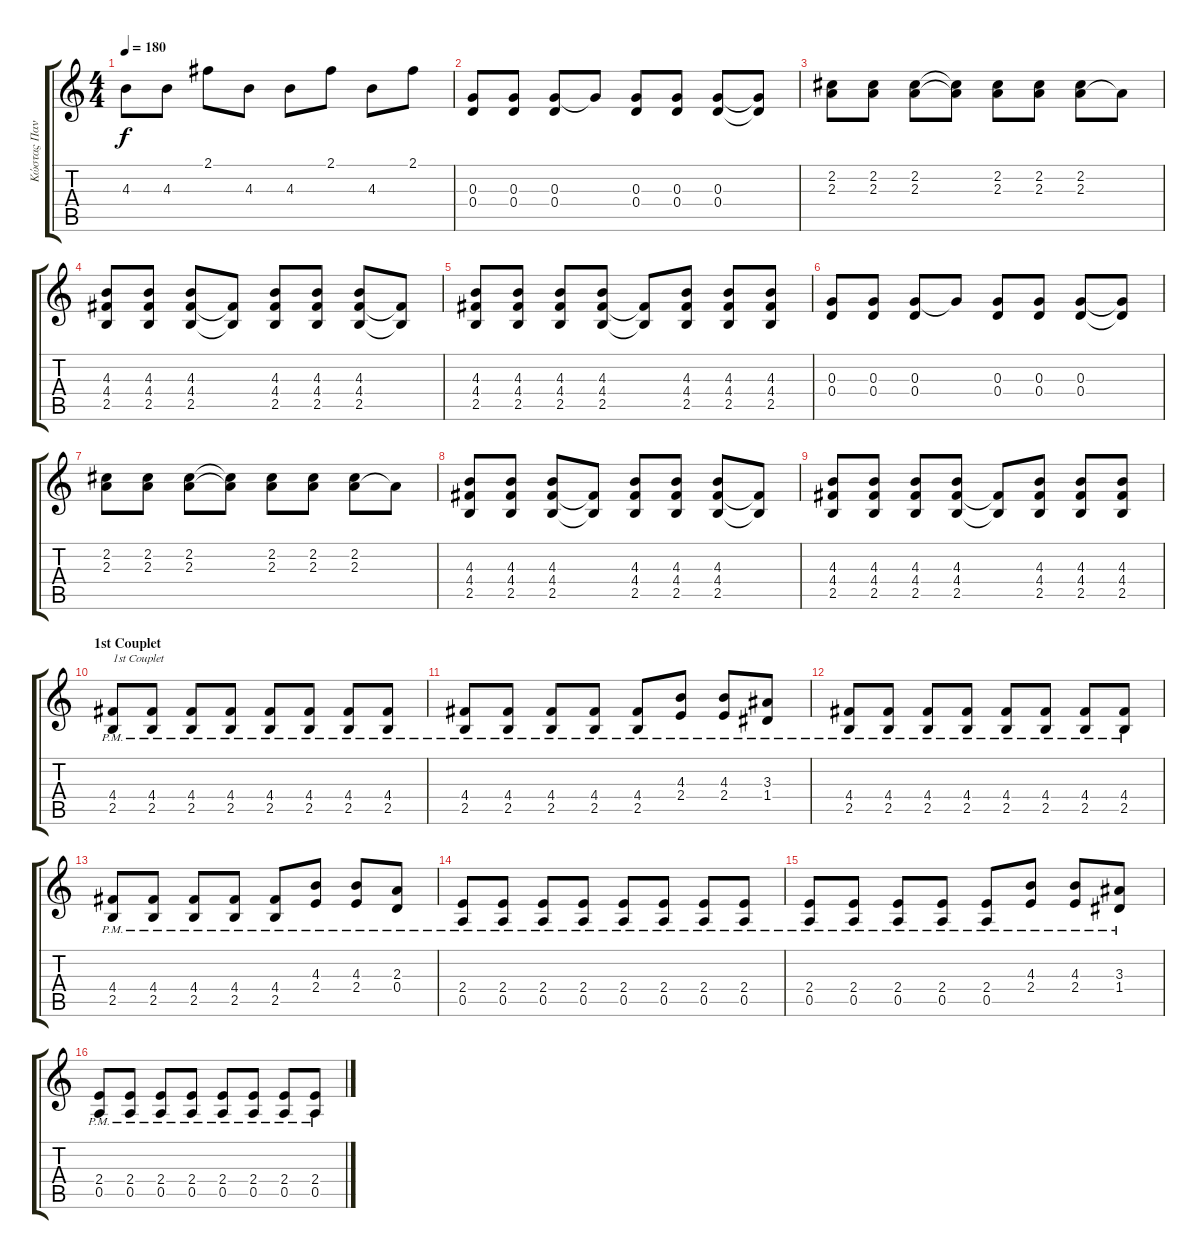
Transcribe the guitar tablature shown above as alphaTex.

\track ("Κώστας Παντέλης (Kostas pantelis)" "Κώστας Παν") {instrument overdrivenguitar}
\staff {score tabs}
\tuning (E4 B3 G3 D3 A2 E2) {hide}
\ts (4 4)
\tempo 180
\clef g2
\ks c
4.3.8{dy f} 4.3.8 2.1.8 4.3.8 4.3.8 2.1.8 4.3.8 2.1.8 |
(0.3 0.4).8 (0.3 0.4).8 (0.3 0.4).8 0.3{t}.8 (0.3 0.4).8 (0.3 0.4).8 (0.3 0.4).8 (0.3{t} 0.4{t}).8 |
(2.2 2.3).8 (2.2 2.3).8 (2.2 2.3).8 (2.2{t} 2.3{t}).8 (2.2 2.3).8 (2.2 2.3).8 (2.2 2.3).8 2.3{t}.8 |
(4.3 4.4 2.5).8 (4.3 4.4 2.5).8 (4.3 4.4 2.5).8 (4.4{t} 2.5{t}).8 (4.3 4.4 2.5).8 (4.3 4.4 2.5).8 (4.3 4.4 2.5).8 (4.4{t} 2.5{t}).8 |
(4.3 4.4 2.5).8 (4.3 4.4 2.5).8 (4.3 4.4 2.5).8 (4.3 4.4 2.5).8 (4.4{t} 2.5{t}).8 (4.3 4.4 2.5).8 (4.3 4.4 2.5).8 (4.3 4.4 2.5).8 |
(0.3 0.4).8 (0.3 0.4).8 (0.3 0.4).8 0.3{t}.8 (0.3 0.4).8 (0.3 0.4).8 (0.3 0.4).8 (0.3{t} 0.4{t}).8 |
(2.2 2.3).8 (2.2 2.3).8 (2.2 2.3).8 (2.2{t} 2.3{t}).8 (2.2 2.3).8 (2.2 2.3).8 (2.2 2.3).8 2.3{t}.8 |
(4.3 4.4 2.5).8 (4.3 4.4 2.5).8 (4.3 4.4 2.5).8 (4.4{t} 2.5{t}).8 (4.3 4.4 2.5).8 (4.3 4.4 2.5).8 (4.3 4.4 2.5).8 (4.4{t} 2.5{t}).8 |
(4.3 4.4 2.5).8 (4.3 4.4 2.5).8 (4.3 4.4 2.5).8 (4.3 4.4 2.5).8 (4.4{t} 2.5{t}).8 (4.3 4.4 2.5).8 (4.3 4.4 2.5).8 (4.3 4.4 2.5).8 |
\section ("" "1st Couplet")
(4.4{pm} 2.5).8{txt "1st Couplet "} (4.4{pm} 2.5).8 (4.4{pm} 2.5).8 (4.4{pm} 2.5).8 (4.4{pm} 2.5).8 (4.4{pm} 2.5).8 (4.4{pm} 2.5).8 (4.4{pm} 2.5).8 |
(4.4{pm} 2.5).8 (4.4{pm} 2.5).8 (4.4{pm} 2.5).8 (4.4{pm} 2.5).8 (4.4{pm} 2.5).8 (4.3 2.4{pm}).8 (4.3 2.4{pm}).8 (3.3 1.4{pm}).8 |
(4.4{pm} 2.5).8 (4.4{pm} 2.5).8 (4.4{pm} 2.5).8 (4.4{pm} 2.5).8 (4.4{pm} 2.5).8 (4.4{pm} 2.5).8 (4.4{pm} 2.5).8 (4.4{pm} 2.5).8 |
(4.4{pm} 2.5).8 (4.4{pm} 2.5).8 (4.4{pm} 2.5).8 (4.4{pm} 2.5).8 (4.4{pm} 2.5).8 (4.3 2.4{pm}).8 (4.3 2.4{pm}).8 (2.3 0.4{pm}).8 |
(2.4{pm} 0.5).8 (2.4{pm} 0.5).8 (2.4{pm} 0.5).8 (2.4{pm} 0.5).8 (2.4{pm} 0.5).8 (2.4{pm} 0.5).8 (2.4{pm} 0.5).8 (2.4{pm} 0.5).8 |
(2.4{pm} 0.5).8 (2.4{pm} 0.5).8 (2.4{pm} 0.5).8 (2.4{pm} 0.5).8 (2.4{pm} 0.5).8 (4.3 2.4{pm}).8 (4.3 2.4{pm}).8 (3.3 1.4{pm}).8 |
(2.4{pm} 0.5).8 (2.4{pm} 0.5).8 (2.4{pm} 0.5).8 (2.4{pm} 0.5).8 (2.4{pm} 0.5).8 (2.4{pm} 0.5).8 (2.4{pm} 0.5).8 (2.4{pm} 0.5).8
